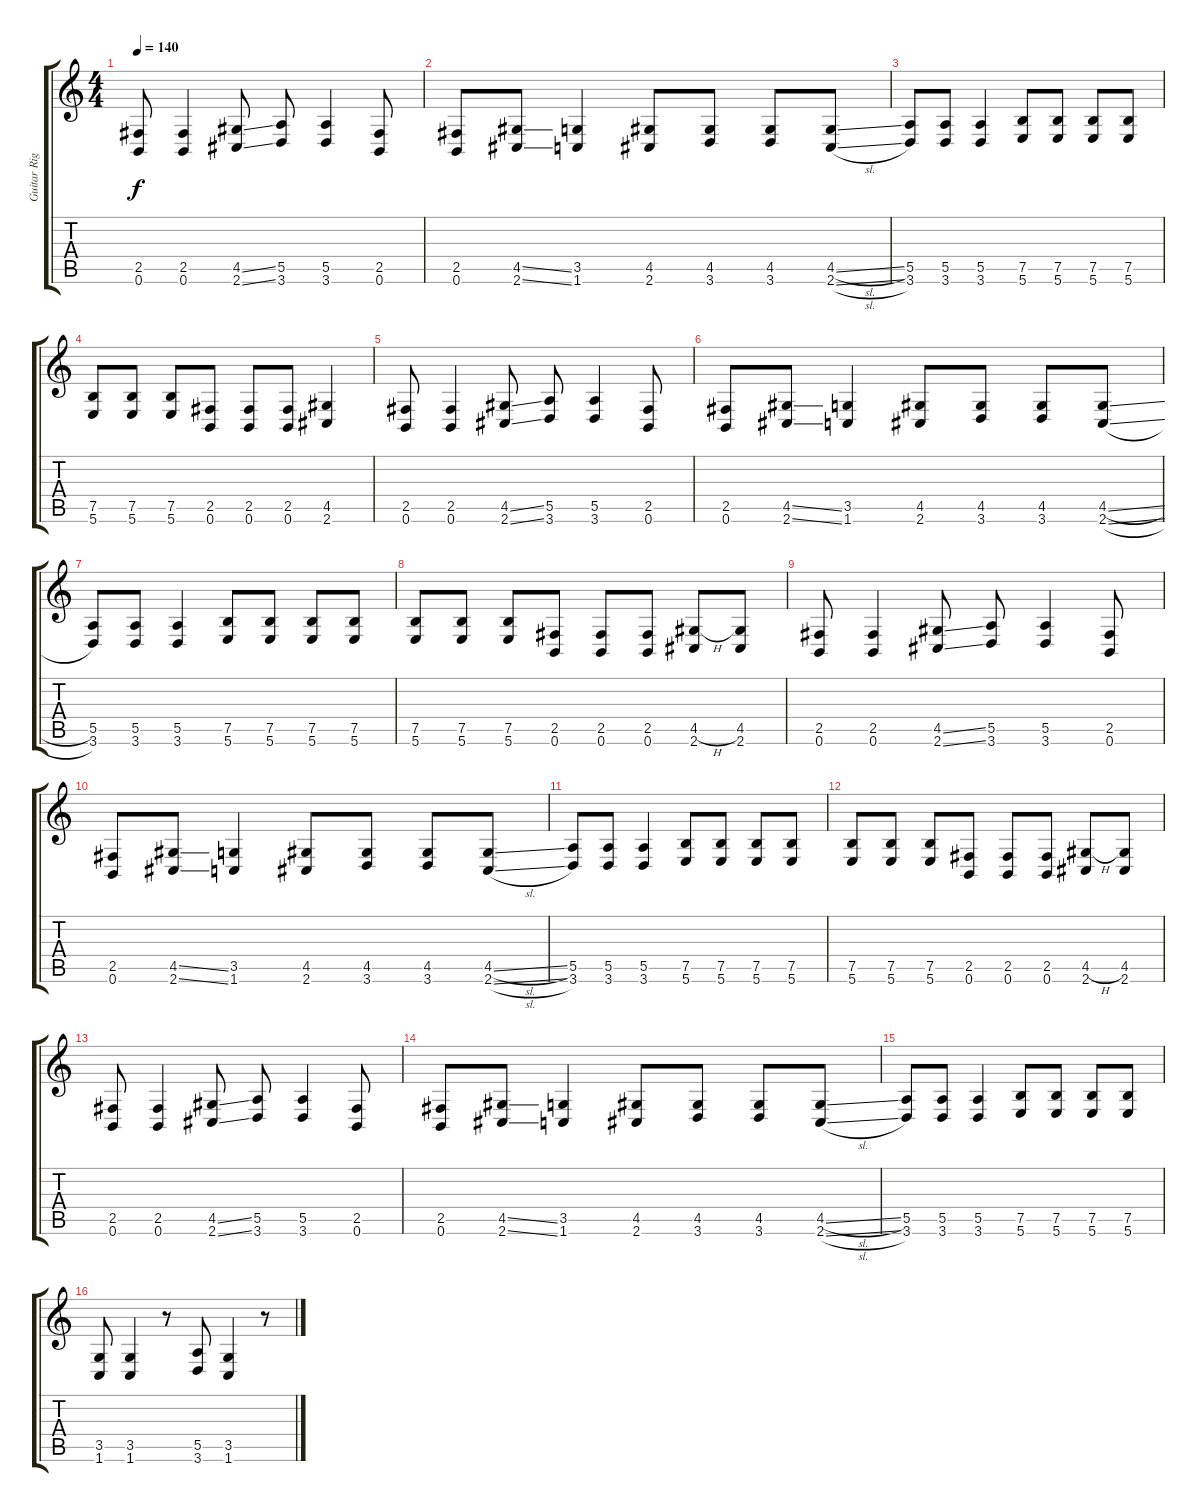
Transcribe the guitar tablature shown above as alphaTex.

\track ("Guitar Right" "Guitar Rig") {instrument distortionguitar}
\staff {score tabs}
\tuning (B3 G3 D3 A2 E2 B1) {hide}
\ts (4 4)
\tempo 140
\clef g2
\ks c
(2.5 0.6).8{dy f} (2.5 0.6).4 (4.5{ss} 2.6{ss}).8 (5.5 3.6).8 (5.5 3.6).4 (2.5 0.6).8 |
(2.5 0.6).8 (4.5{ss} 2.6{ss}).8 (3.5 1.6).4 (4.5 2.6).8 (4.5 3.6).8 (4.5 3.6).8 (4.5{sl} 2.6{sl}).8 |
(5.5 3.6).8 (5.5 3.6).8 (5.5 3.6).4 (7.5 5.6).8 (7.5 5.6).8 (7.5 5.6).8 (7.5 5.6).8 |
(7.5 5.6).8 (7.5 5.6).8 (7.5 5.6).8 (2.5 0.6).8 (2.5 0.6).8 (2.5 0.6).8 (4.5 2.6).4 |
(2.5 0.6).8 (2.5 0.6).4 (4.5{ss} 2.6{ss}).8 (5.5 3.6).8 (5.5 3.6).4 (2.5 0.6).8 |
(2.5 0.6).8 (4.5{ss} 2.6{ss}).8 (3.5 1.6).4 (4.5 2.6).8 (4.5 3.6).8 (4.5 3.6).8 (4.5{sl} 2.6{sl}).8 |
(5.5 3.6).8 (5.5 3.6).8 (5.5 3.6).4 (7.5 5.6).8 (7.5 5.6).8 (7.5 5.6).8 (7.5 5.6).8 |
(7.5 5.6).8 (7.5 5.6).8 (7.5 5.6).8 (2.5 0.6).8 (2.5 0.6).8 (2.5 0.6).8 (4.5{h} 2.6).8 (4.5 2.6).8 |
(2.5 0.6).8 (2.5 0.6).4 (4.5{ss} 2.6{ss}).8 (5.5 3.6).8 (5.5 3.6).4 (2.5 0.6).8 |
(2.5 0.6).8 (4.5{ss} 2.6{ss}).8 (3.5 1.6).4 (4.5 2.6).8 (4.5 3.6).8 (4.5 3.6).8 (4.5{sl} 2.6{sl}).8 |
(5.5 3.6).8 (5.5 3.6).8 (5.5 3.6).4 (7.5 5.6).8 (7.5 5.6).8 (7.5 5.6).8 (7.5 5.6).8 |
(7.5 5.6).8 (7.5 5.6).8 (7.5 5.6).8 (2.5 0.6).8 (2.5 0.6).8 (2.5 0.6).8 (4.5{h} 2.6).8 (4.5 2.6).8 |
(2.5 0.6).8 (2.5 0.6).4 (4.5{ss} 2.6{ss}).8 (5.5 3.6).8 (5.5 3.6).4 (2.5 0.6).8 |
(2.5 0.6).8 (4.5{ss} 2.6{ss}).8 (3.5 1.6).4 (4.5 2.6).8 (4.5 3.6).8 (4.5 3.6).8 (4.5{sl} 2.6{sl}).8 |
(5.5 3.6).8 (5.5 3.6).8 (5.5 3.6).4 (7.5 5.6).8 (7.5 5.6).8 (7.5 5.6).8 (7.5 5.6).8 |
(3.5 1.6).8 (3.5 1.6).4 r.8 (5.5 3.6).8 (3.5 1.6).4 r.8
